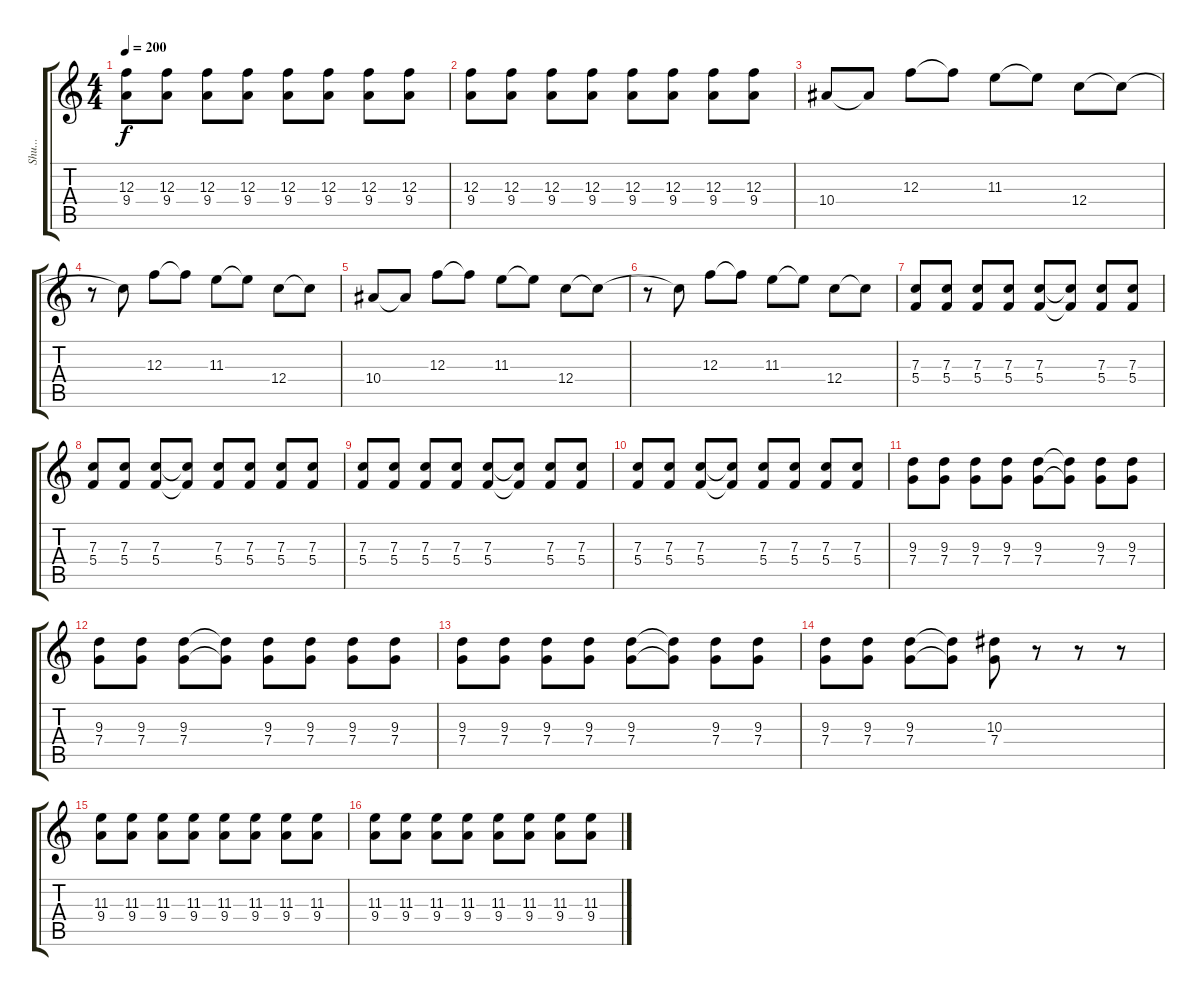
\track ("Shu..." "Shu...") {instrument distortionguitar}
\staff {score tabs}
\tuning (D4 A3 F3 C3 G2 C2) {hide}
\ts (4 4)
\tempo 200
\clef g2
\ks c
(12.3 9.4).8{dy f} (12.3 9.4).8 (12.3 9.4).8 (12.3 9.4).8 (12.3 9.4).8 (12.3 9.4).8 (12.3 9.4).8 (12.3 9.4).8 |
(12.3 9.4).8 (12.3 9.4).8 (12.3 9.4).8 (12.3 9.4).8 (12.3 9.4).8 (12.3 9.4).8 (12.3 9.4).8 (12.3 9.4).8 |
10.4.8{instrument overdrivenguitar} 10.4{t}.8 12.3.8 12.3{t}.8 11.3.8 11.3{t}.8 12.4.8 12.4{t}.8 |
r.8 12.4{t}.8 12.3.8 12.3{t}.8 11.3.8 11.3{t}.8 12.4.8 12.4{t}.8 |
10.4.8 10.4{t}.8 12.3.8 12.3{t}.8 11.3.8 11.3{t}.8 12.4.8 12.4{t}.8 |
r.8 12.4{t}.8 12.3.8 12.3{t}.8 11.3.8 11.3{t}.8 12.4.8 12.4{t}.8 |
(7.3 5.4).8{instrument distortionguitar} (7.3 5.4).8 (7.3 5.4).8 (7.3 5.4).8 (7.3 5.4).8 (7.3{t} 5.4{t}).8 (7.3 5.4).8 (7.3 5.4).8 |
(7.3 5.4).8 (7.3 5.4).8 (7.3 5.4).8 (7.3{t} 5.4{t}).8 (7.3 5.4).8 (7.3 5.4).8 (7.3 5.4).8 (7.3 5.4).8 |
(7.3 5.4).8 (7.3 5.4).8 (7.3 5.4).8 (7.3 5.4).8 (7.3 5.4).8 (7.3{t} 5.4{t}).8 (7.3 5.4).8 (7.3 5.4).8 |
(7.3 5.4).8 (7.3 5.4).8 (7.3 5.4).8 (7.3{t} 5.4{t}).8 (7.3 5.4).8 (7.3 5.4).8 (7.3 5.4).8 (7.3 5.4).8 |
(9.3 7.4).8 (9.3 7.4).8 (9.3 7.4).8 (9.3 7.4).8 (9.3 7.4).8 (9.3{t} 7.4{t}).8 (9.3 7.4).8 (9.3 7.4).8 |
(9.3 7.4).8 (9.3 7.4).8 (9.3 7.4).8 (9.3{t} 7.4{t}).8 (9.3 7.4).8 (9.3 7.4).8 (9.3 7.4).8 (9.3 7.4).8 |
(9.3 7.4).8 (9.3 7.4).8 (9.3 7.4).8 (9.3 7.4).8 (9.3 7.4).8 (9.3{t} 7.4{t}).8 (9.3 7.4).8 (9.3 7.4).8 |
(9.3 7.4).8 (9.3 7.4).8 (9.3 7.4).8 (9.3{t} 7.4{t}).8 (10.3 7.4).8 r.8 r.8 r.8 |
(11.3 9.4).8 (11.3 9.4).8 (11.3 9.4).8 (11.3 9.4).8 (11.3 9.4).8 (11.3 9.4).8 (11.3 9.4).8 (11.3 9.4).8 |
(11.3 9.4).8 (11.3 9.4).8 (11.3 9.4).8 (11.3 9.4).8 (11.3 9.4).8 (11.3 9.4).8 (11.3 9.4).8 (11.3 9.4).8
